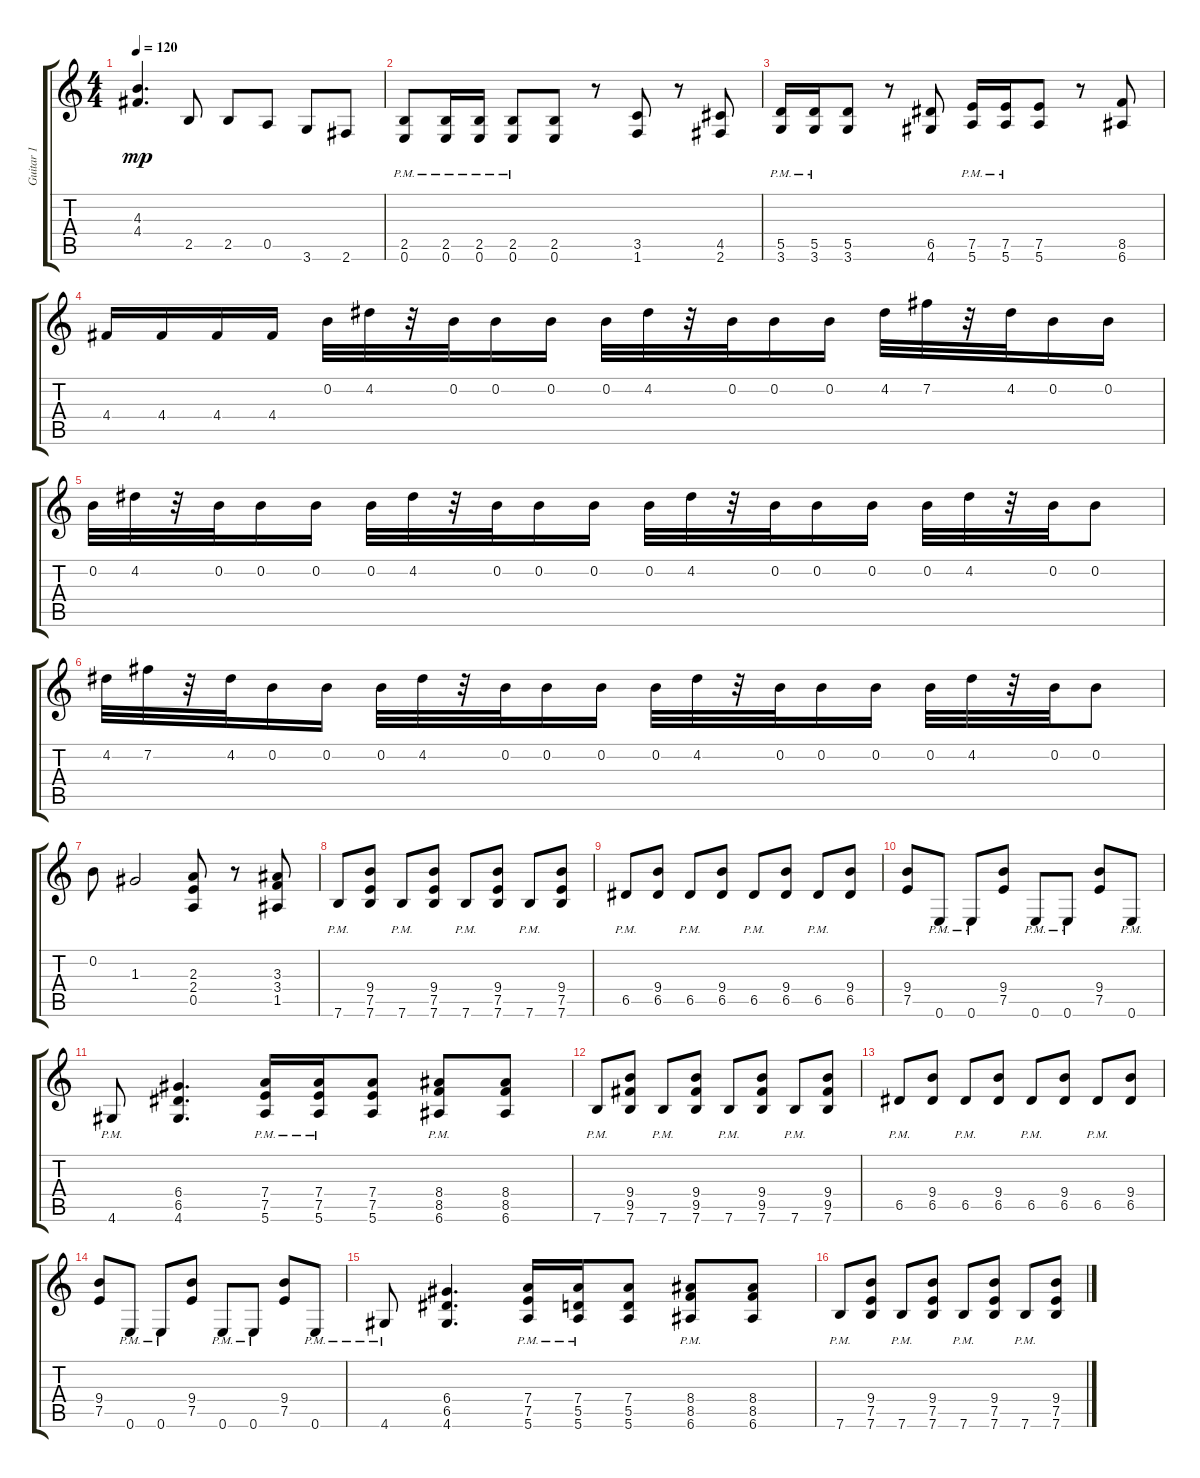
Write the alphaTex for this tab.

\track ("Guitar 1" "Guitar 1") {instrument distortionguitar}
\staff {score tabs}
\tuning (E4 B3 G3 D3 A2 E2) {hide}
\ts (4 4)
\tempo 120
\clef g2
\ks c
(4.3 4.4).4{d dy mp} 2.5.8 2.5.8 0.5.8 3.6.8 2.6.8 |
(2.5{pm} 0.6{pm}).8 (2.5{pm} 0.6{pm}).16 (2.5{pm} 0.6{pm}).16 (2.5{pm} 0.6{pm}).8 (2.5 0.6).8 r.8 (3.5 1.6).8 r.8 (4.5 2.6).8 |
(5.5{pm} 3.6{pm}).16 (5.5{pm} 3.6{pm}).16 (5.5 3.6).8 r.8 (6.5 4.6).8 (7.5{pm} 5.6{pm}).16 (7.5{pm} 5.6{pm}).16 (7.5 5.6).8 r.8 (8.5 6.6).8 |
4.4.16 4.4.16 4.4.16 4.4.16 0.2.32 4.2.32 r.32 0.2.32 0.2.16 0.2.16 0.2.32 4.2.32 r.32 0.2.32 0.2.16 0.2.16 4.2.32 7.2.32 r.32 4.2.32 0.2.16 0.2.16 |
0.2.32 4.2.32 r.32 0.2.32 0.2.16 0.2.16 0.2.32 4.2.32 r.32 0.2.32 0.2.16 0.2.16 0.2.32 4.2.32 r.32 0.2.32 0.2.16 0.2.16 0.2.32 4.2.32 r.32 0.2.32 0.2.8 |
4.2.32 7.2.32 r.32 4.2.32 0.2.16 0.2.16 0.2.32 4.2.32 r.32 0.2.32 0.2.16 0.2.16 0.2.32 4.2.32 r.32 0.2.32 0.2.16 0.2.16 0.2.32 4.2.32 r.32 0.2.32 0.2.8 |
0.2.8 1.3.2 (2.3 2.4 0.5).8 r.8 (3.3 3.4 1.5).8 |
7.6{pm}.8 (9.4 7.5 7.6).8 7.6{pm}.8 (9.4 7.5 7.6).8 7.6{pm}.8 (9.4 7.5 7.6).8 7.6{pm}.8 (9.4 7.5 7.6).8 |
6.5{pm}.8 (9.4 6.5).8 6.5{pm}.8 (9.4 6.5).8 6.5{pm}.8 (9.4 6.5).8 6.5{pm}.8 (9.4 6.5).8 |
(9.4 7.5).8 0.6{pm}.8 0.6{pm}.8 (9.4 7.5).8 0.6{pm}.8 0.6{pm}.8 (9.4 7.5).8 0.6{pm}.8 |
4.6{pm}.8 (6.4 6.5 4.6).4{d} (7.4{pm} 7.5{pm} 5.6{pm}).16 (7.4{pm} 7.5{pm} 5.6{pm}).16 (7.4 7.5 5.6).8 (8.4 8.5 6.6{pm}).8 (8.4 8.5 6.6).8 |
7.6{pm}.8 (9.4 9.5 7.6).8 7.6{pm}.8 (9.4 9.5 7.6).8 7.6{pm}.8 (9.4 9.5 7.6).8 7.6{pm}.8 (9.4 9.5 7.6).8 |
6.5{pm}.8 (9.4 6.5).8 6.5{pm}.8 (9.4 6.5).8 6.5{pm}.8 (9.4 6.5).8 6.5{pm}.8 (9.4 6.5).8 |
(9.4 7.5).8 0.6{pm}.8 0.6{pm}.8 (9.4 7.5).8 0.6{pm}.8 0.6{pm}.8 (9.4 7.5).8 0.6{pm}.8 |
4.6{pm}.8 (6.4 6.5 4.6).4{d} (7.4{pm} 7.5{pm} 5.6{pm}).16 (7.4{pm} 5.5{pm} 5.6{pm}).16 (7.4 5.5 5.6).8 (8.4{pm} 8.5{pm} 6.6{pm}).8 (8.4 8.5 6.6).8 |
7.6{pm}.8 (9.4 7.5 7.6).8 7.6{pm}.8 (9.4 7.5 7.6).8 7.6{pm}.8 (9.4 7.5 7.6).8 7.6{pm}.8 (9.4 7.5 7.6).8
